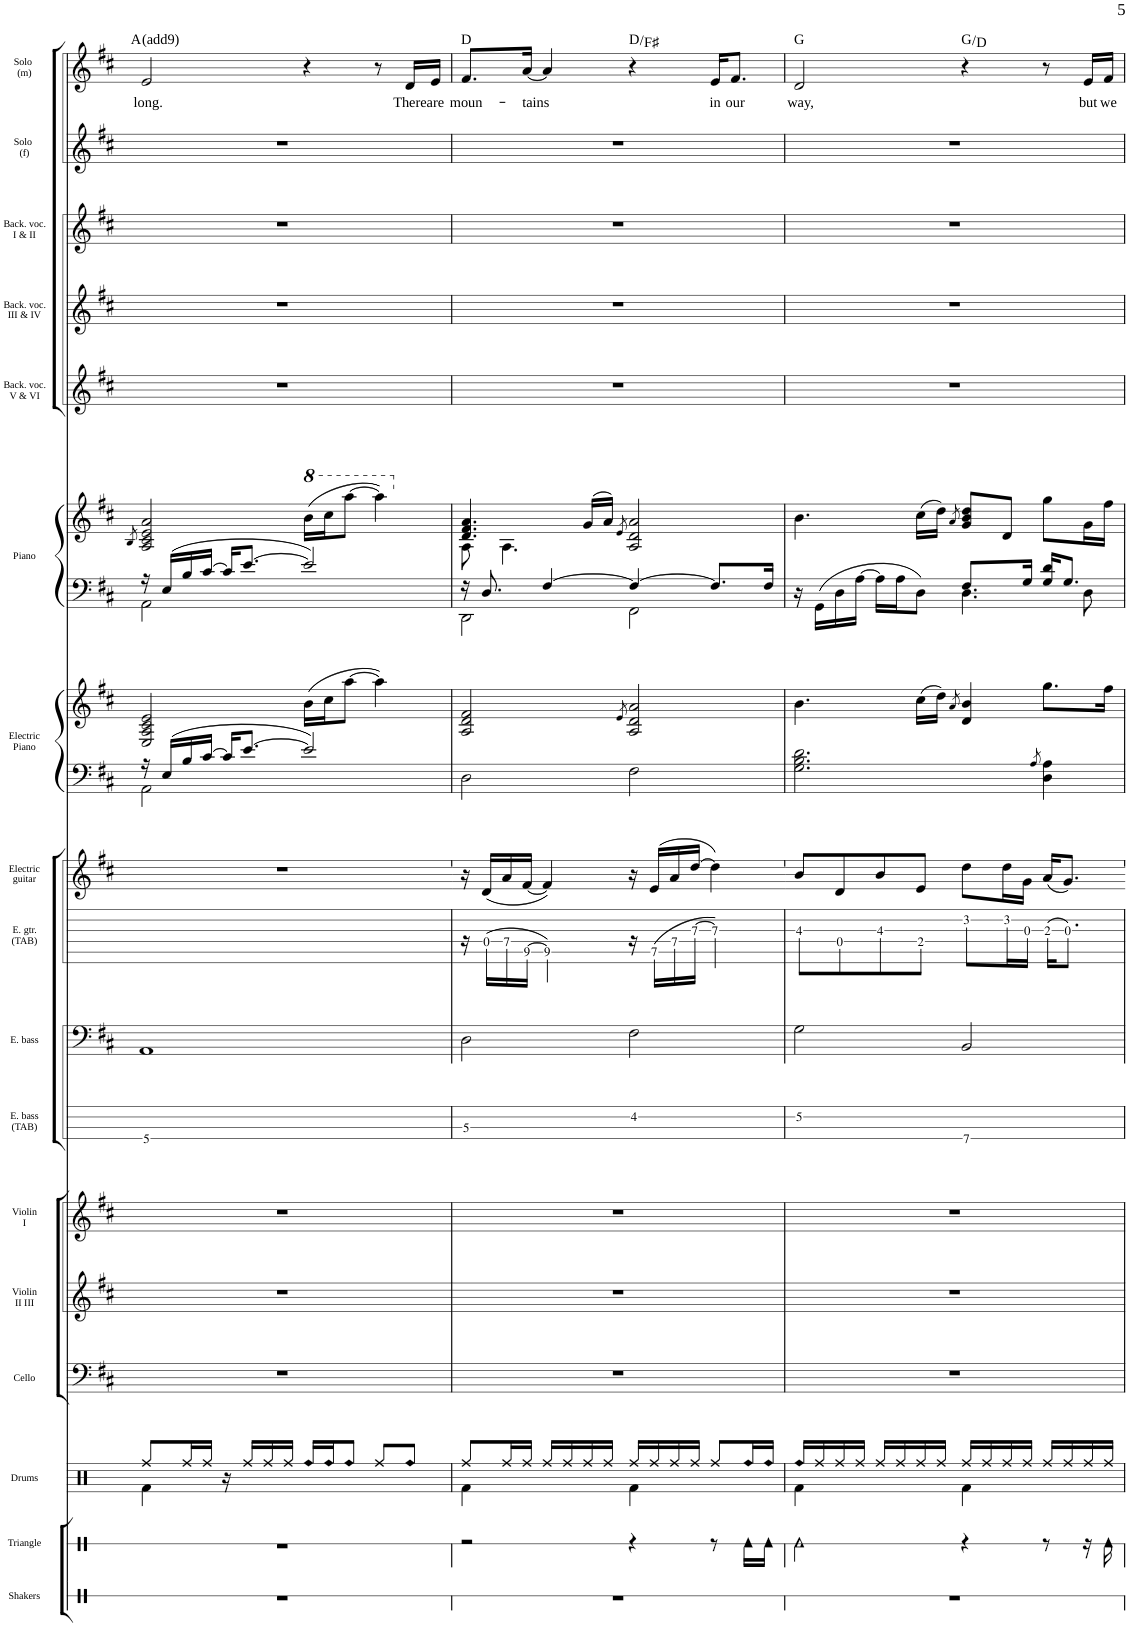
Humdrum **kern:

**kern	**kern	**kern	**kern	**kern	**kern	**kern	**kern	**kern	**kern	**kern	**kern	**kern	**kern	**kern	**kern	**kern	**kern	**kern	**text	**harte
*part17	*part16	*part15	*part14	*part13	*part12	*part11	*part10	*part9	*part8	*part7	*part7	*part6	*part6	*part5	*part4	*part3	*part2	*part1	*part1	*part1
*staff19	*staff18	*staff17	*staff16	*staff15	*staff14	*staff13	*staff12	*staff11	*staff10	*staff9	*staff8	*staff7	*staff6	*staff5	*staff4	*staff3	*staff2	*staff1	*staff1	*
*I"Shakers	*I"Triangle	*I"Drums	*I"Cello	*I"Violin II III	*I"Violin I	*I"E. bass (TAB)	*I"E. bass	*I"E. gtr. (TAB)	*I"Electric  guitar	*I"Electric  Piano	*	*I"Piano	*	*I"Back. voc. V &amp; VI	*I"Back. voc. III &amp; IV	*I"Back. voc. I &amp; II	*I"Solo   (f)	*I"Solo   (m)	*	*
*I'Shks.	*I'Trgl.	*I'Drm.	*	*I'Vln. II III	*I'Vln. I	*I'E. bass  (TAB)	*	*I'E. gtr. (TAB)	*I'Elec. gtr.	*I'E.   Pno.	*	*I'Pno.	*	*	*	*	*I'Solo   (f)	*I'Solo   (m)	*	*
!!LO:PB:g=z
*stria1	*stria1	*	*	*	*	*stria4	*	*stria6	*	*	*	*	*	*	*	*	*	*	*	*
*clefX	*clefX	*clefX	*clefF4	*clefG2	*clefG2	*	*clefF4	*	*clefG2	*clefF4	*clefG2	*clefF4	*clefG2	*clefG2	*clefG2	*clefG2	*clefG2	*clefG2	*	*
*	*	*	*	*	*	*	*Trd7c12	*	*Trd7c12	*	*	*	*	*	*	*	*Trd5c9	*Trd8c14	*	*
*k[f#c#]	*k[f#c#]	*k[f#c#]	*k[f#c#]	*k[f#c#]	*k[f#c#]	*k[f#c#]	*k[f#c#]	*k[f#c#]	*k[f#c#]	*k[f#c#]	*k[f#c#]	*k[f#c#]	*k[f#c#]	*k[f#c#]	*k[f#c#]	*k[f#c#]	*k[f#c#]	*k[f#c#]	*	*
*D:	*D:	*D:	*D:	*D:	*D:	*D:	*D:	*D:	*D:	*D:	*D:	*D:	*D:	*D:	*D:	*D:	*D:	*D:	*	*
*M4/4	*M4/4	*M4/4	*M4/4	*M4/4	*M4/4	*	*M4/4	*	*M4/4	*M4/4	*M4/4	*M4/4	*M4/4	*M4/4	*M4/4	*M4/4	*M4/4	*M4/4	*	*
=1	=1	=1	=1	=1	=1	=1	=1	=1	=1	=1	=1	=1	=1	=1	=1	=1	=1	=1	=1	=1
.	.	.	.	.	.	.	.	.	.	.	.	.	8qB/	.	.	.	.	.	.	.
*	*	*^	*	*	*	*	*	*	*	*^	*	*^	*	*	*	*	*	*	*	*
!	!	!	!	!	!	!	!	!	!	!	!	!	!	!	!	!	!	!	!	!	!	!LO:LY:b	!
1r	1r	8Rff/L	4Rf\	1r	1r	1r	1AAA	1AA	1ryy	1r	16r	2AA\	2E/ 2A/ 2c#/ 2e/	16r	2AA\	2A/ 2c#/ 2e/ 2a/	1r	1r	1r	1r	2e/	long.	A:maj(9)
.	.	.	.	.	.	.	.	.	.	.	16E/LL	.	.	16E/LL	.	.	.	.	.	.	.	.	.
.	.	16Rff/L	.	.	.	.	.	.	.	.	16B/	.	.	16B/	.	.	.	.	.	.	.	.	.
.	.	16Rff/JJ	.	.	.	.	.	.	.	.	[16c#/JJ	.	.	[16c#/JJ	.	.	.	.	.	.	.	.	.
.	.	16r	2.ryy	.	.	.	.	.	.	.	16c#/KL]	.	.	16c#/KL]	.	.	.	.	.	.	.	.	.
.	.	16Rff/LL	.	.	.	.	.	.	.	.	[8.e/J	.	.	[8.e/J	.	.	.	.	.	.	.	.	.
.	.	16Rff/	.	.	.	.	.	.	.	.	.	.	.	.	.	.	.	.	.	.	.	.	.
.	.	16Rff/JJ	.	.	.	.	.	.	.	.	.	.	.	.	.	.	.	.	.	.	.	.	.
*	*	*	*	*	*	*	*	*	*	*	*	*	*	*	*	*8va	*	*	*	*	*	*	*
.	.	16Rff/LL	.	.	.	.	.	.	.	.	2e/]	2ryy	(16b\LL	2e/]	2ryy	(16bb\LL	.	.	.	.	4r	.	.
.	.	16Rff/J	.	.	.	.	.	.	.	.	.	.	16cc#\J	.	.	16ccc#\J	.	.	.	.	.	.	.
.	.	8Rff/J	.	.	.	.	.	.	.	.	.	.	[8aa\J	.	.	[8aaa\J	.	.	.	.	.	.	.
.	.	8Rff/L	.	.	.	.	.	.	.	.	.	.	4aa\])	.	.	4aaa\])	.	.	.	.	8r	.	.
!	!	!	!	!	!	!	!	!	!	!	!	!	!	!	!	!	!	!	!	!	!	!LO:LY:b	!
.	.	8Rff/J	.	.	.	.	.	.	.	.	.	.	.	.	.	.	.	.	.	.	16d/LL	There	.
!	!	!	!	!	!	!	!	!	!	!	!	!	!	!	!	!	!	!	!	!	!	!LO:LY:b	!
.	.	.	.	.	.	.	.	.	.	.	.	.	.	.	.	.	.	.	.	.	16e/JJ	are	.
*	*	*	*	*	*	*	*	*	*	*	*v	*v	*	*	*	*	*	*	*	*	*	*	*
=2	=2	=2	=2	=2	=2	=2	=2	=2	=2	=2	=2	=2	=2	=2	=2	=2	=2	=2	=2	=2	=2	=2
*	*	*	*	*	*	*	*	*	*	*	*	*	*	*	*X8va	*	*	*	*	*	*	*
*	*	*	*	*	*	*	*	*	*	*	*	*	*	*	*^	*	*	*	*	*	*	*
!	!	!	!	!	!	!	!	!	!	!	!	!	!	!	!	!	!	!	!	!	!	!LO:LY:b	!
1r	2r	8Rff/L	4Rf\	1r	1r	1r	2DD	2D\	16r	16r	2D\	2A/ 2d/ 2f#/	16r	2DD\	4.d/ 4.f#/ 4.a/	8A\	1r	1r	1r	1r	8.f#/L	moun-	D:maj
.	.	.	.	.	.	.	.	.	(16D\LL	(16d/LL	.	.	8.D/	.	.	.	.	.	.	.	.	.	.
.	.	16Rff/L	.	.	.	.	.	.	16A\	16a/	.	.	.	.	.	4.A\	.	.	.	.	.	.	.
!	!	!	!	!	!	!	!	!	!	!	!	!	!	!	!	!	!	!	!	!	!	!LO:LY:b	!
.	.	16Rff/JJ	.	.	.	.	.	.	[16F#\JJ	[16f#/JJ	.	.	.	.	.	.	.	.	.	.	[16a/Jk	-tains	.
.	.	16Rff/LL	4ryy	.	.	.	.	.	4F#\])	4f#/])	.	.	[4F#/	.	.	.	.	.	.	.	4a/]	.	.
.	.	16Rff/	.	.	.	.	.	.	.	.	.	.	.	.	.	.	.	.	.	.	.	.	.
.	.	16Rff/	.	.	.	.	.	.	.	.	.	.	.	.	(16g/LL	.	.	.	.	.	.	.	.
.	.	16Rff/JJ	.	.	.	.	.	.	.	.	.	.	.	.	16a/JJ)	.	.	.	.	.	.	.	.
.	.	.	.	.	.	.	.	.	.	.	.	8qe/	.	.	8qe/	.	.	.	.	.	.	.	.
.	4r	16Rff/LL	4Rf\	.	.	.	2FF#	2F#\	16r	16r	2F#\	2A/ 2d/ 2a/	4F#/_	2FF#\	2A/ 2d/ 2a/	2ryy	.	.	.	.	4r	.	D:maj/3
.	.	16Rff/	.	.	.	.	.	.	(16E\LL	(16e/LL	.	.	.	.	.	.	.	.	.	.	.	.	.
.	.	16Rff/	.	.	.	.	.	.	16A\	16a/	.	.	.	.	.	.	.	.	.	.	.	.	.
.	.	16Rff/JJ	.	.	.	.	.	.	[16d\JJ	[16dd/JJ	.	.	.	.	.	.	.	.	.	.	.	.	.
!	!	!	!	!	!	!	!	!	!	!	!	!	!	!	!	!	!	!	!	!	!	!LO:LY:b	!
.	8r	8Rff/L	4ryy	.	.	.	.	.	4d\])	4dd\])	.	.	8.F#/L]	.	.	.	.	.	.	.	16e/KL	in	.
!	!	!	!	!	!	!	!	!	!	!	!	!	!	!	!	!	!	!	!	!	!	!LO:LY:b	!
.	.	.	.	.	.	.	.	.	.	.	.	.	.	.	.	.	.	.	.	.	8.f#/J	our	.
.	16Re\LL	16Rff/L	.	.	.	.	.	.	.	.	.	.	.	.	.	.	.	.	.	.	.	.	.
.	16Re\JJ	16Rff/JJ	.	.	.	.	.	.	.	.	.	.	16F#/Jk	.	.	.	.	.	.	.	.	.	.
*	*	*	*	*	*	*	*	*	*	*	*	*	*	*	*v	*v	*	*	*	*	*	*	*
=3	=3	=3	=3	=3	=3	=3	=3	=3	=3	=3	=3	=3	=3	=3	=3	=3	=3	=3	=3	=3	=3	=3
!	!	!	!	!	!	!	!	!	!	!	!	!	!	!	!	!	!	!	!	!	!LO:LY:b	!
1r	2Re\	16Rff/LL	4Rf\	1r	1r	1r	2GG	2G\	8B\L	8b/L	2.G\ 2.B\ 2.d\	4.b\	16r	2ryy	4.b\	1r	1r	1r	1r	2d/	way,	G:maj
.	.	16Rff/	.	.	.	.	.	.	.	.	.	.	16GG\LL	.	.	.	.	.	.	.	.	.
.	.	16Rff/	.	.	.	.	.	.	8D\	8d/	.	.	16D\	.	.	.	.	.	.	.	.	.
.	.	16Rff/JJ	.	.	.	.	.	.	.	.	.	.	[16A\JJ	.	.	.	.	.	.	.	.	.
.	.	16Rff/LL	4ryy	.	.	.	.	.	8B\	8b/	.	.	16A\LL]	.	.	.	.	.	.	.	.	.
.	.	16Rff/	.	.	.	.	.	.	.	.	.	.	16A\J	.	.	.	.	.	.	.	.	.
.	.	16Rff/	.	.	.	.	.	.	8E\J	8e/J	.	(16cc#\LL	8D\J	.	(16cc#\LL	.	.	.	.	.	.	.
.	.	16Rff/JJ	.	.	.	.	.	.	.	.	.	16dd\JJ)	.	.	16dd\JJ)	.	.	.	.	.	.	.
.	.	.	.	.	.	.	.	.	.	.	.	8qa/	.	.	8qa/	.	.	.	.	.	.	.
.	4r	16Rff/LL	4Rf\	.	.	.	2BBB	2BB/	8d\L	8dd\L	.	4d/ 4b/	4.D\	8.F#/L	8g/ 8b/ 8dd/L	.	.	.	.	4r	.	G:maj/5
.	.	16Rff/	.	.	.	.	.	.	.	.	.	.	.	.	.	.	.	.	.	.	.	.
.	.	16Rff/	.	.	.	.	.	.	16d\L	16dd\L	.	.	.	.	8d/J	.	.	.	.	.	.	.
.	.	16Rff/JJ	.	.	.	.	.	.	16G\JJ	16g\JJ	.	.	.	16G/Jk	.	.	.	.	.	.	.	.
.	.	.	.	.	.	.	.	.	.	.	8qA/	.	.	.	.	.	.	.	.	.	.	.
.	8r	16Rff/LL	4ryy	.	.	.	.	.	(16A\KL	(16a/KL	4D\ 4A\	8.gg\L	.	16G/ 16d/KL	8gg\L	.	.	.	.	8r	.	.
.	.	16Rff/	.	.	.	.	.	.	8.G\J)	8.g/J)	.	.	.	8.G/J	.	.	.	.	.	.	.	.
!	!	!	!	!	!	!	!	!	!	!	!	!	!	!	!	!	!	!	!	!	!LO:LY:b	!
.	16r	16Rff/	.	.	.	.	.	.	.	.	.	.	8D\	.	16g\L	.	.	.	.	16e/LL	but	.
!	!	!	!	!	!	!	!	!	!	!	!	!	!	!	!	!	!	!	!	!	!LO:LY:b	!
.	16Re\	16Rff/JJ	.	.	.	.	.	.	.	.	.	16ff#\Jk	.	.	16ff#\JJ	.	.	.	.	16f#/JJ	we	.
*	*	*v	*v	*	*	*	*	*	*	*	*	*	*v	*v	*	*	*	*	*	*	*	*
=	=	=	=	=	=	=	=	=	=	=	=	=	=	=	=	=	=	=	=	=
*-	*-	*-	*-	*-	*-	*-	*-	*-	*-	*-	*-	*-	*-	*-	*-	*-	*-	*-	*-	*-
